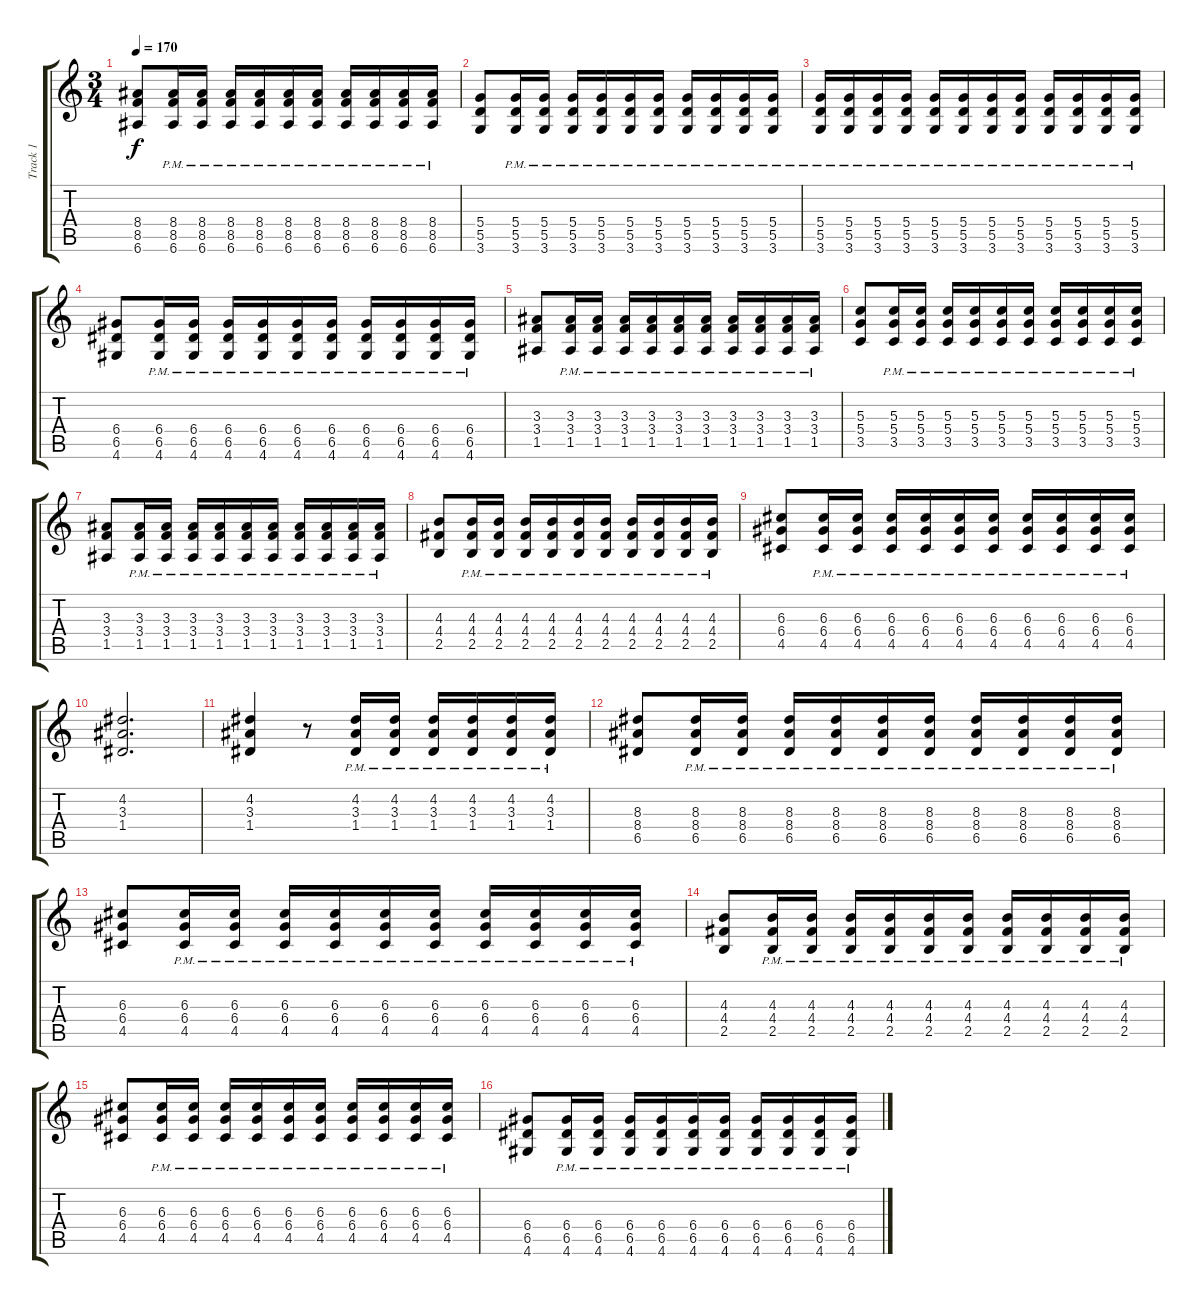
\track ("Track 1" "Track 1") {instrument overdrivenguitar}
\staff {score tabs}
\tuning (E4 B3 G3 D3 A2 E2) {hide}
\ts (3 4)
\tempo 170
\clef g2
\ks c
(8.4 8.5 6.6).8{dy f} (8.4{pm} 8.5{pm} 6.6{pm}).16 (8.4{pm} 8.5{pm} 6.6{pm}).16 (8.4{pm} 8.5{pm} 6.6{pm}).16 (8.4{pm} 8.5{pm} 6.6{pm}).16 (8.4{pm} 8.5{pm} 6.6{pm}).16 (8.4{pm} 8.5{pm} 6.6{pm}).16 (8.4{pm} 8.5{pm} 6.6{pm}).16 (8.4{pm} 8.5{pm} 6.6{pm}).16 (8.4{pm} 8.5{pm} 6.6{pm}).16 (8.4{pm} 8.5{pm} 6.6{pm}).16 |
(5.4 5.5 3.6).8 (5.4{pm} 5.5{pm} 3.6{pm}).16 (5.4{pm} 5.5{pm} 3.6{pm}).16 (5.4{pm} 5.5{pm} 3.6{pm}).16 (5.4{pm} 5.5{pm} 3.6{pm}).16 (5.4{pm} 5.5{pm} 3.6{pm}).16 (5.4{pm} 5.5{pm} 3.6{pm}).16 (5.4{pm} 5.5{pm} 3.6{pm}).16 (5.4{pm} 5.5{pm} 3.6{pm}).16 (5.4{pm} 5.5{pm} 3.6{pm}).16 (5.4{pm} 5.5{pm} 3.6{pm}).16 |
(5.4{pm} 5.5{pm} 3.6{pm}).16 (5.4{pm} 5.5{pm} 3.6{pm}).16 (5.4{pm} 5.5{pm} 3.6{pm}).16 (5.4{pm} 5.5{pm} 3.6{pm}).16 (5.4{pm} 5.5{pm} 3.6{pm}).16 (5.4{pm} 5.5{pm} 3.6{pm}).16 (5.4{pm} 5.5{pm} 3.6{pm}).16 (5.4{pm} 5.5{pm} 3.6{pm}).16 (5.4{pm} 5.5{pm} 3.6{pm}).16 (5.4{pm} 5.5{pm} 3.6{pm}).16 (5.4{pm} 5.5{pm} 3.6{pm}).16 (5.4{pm} 5.5{pm} 3.6{pm}).16 |
(6.4 6.5 4.6).8 (6.4{pm} 6.5{pm} 4.6{pm}).16 (6.4{pm} 6.5{pm} 4.6{pm}).16 (6.4{pm} 6.5{pm} 4.6{pm}).16 (6.4{pm} 6.5{pm} 4.6{pm}).16 (6.4{pm} 6.5{pm} 4.6{pm}).16 (6.4{pm} 6.5{pm} 4.6{pm}).16 (6.4{pm} 6.5{pm} 4.6{pm}).16 (6.4{pm} 6.5{pm} 4.6{pm}).16 (6.4{pm} 6.5{pm} 4.6{pm}).16 (6.4{pm} 6.5{pm} 4.6{pm}).16 |
(3.3 3.4 1.5).8 (3.3{pm} 3.4{pm} 1.5{pm}).16 (3.3{pm} 3.4{pm} 1.5{pm}).16 (3.3{pm} 3.4{pm} 1.5{pm}).16 (3.3{pm} 3.4{pm} 1.5{pm}).16 (3.3{pm} 3.4{pm} 1.5{pm}).16 (3.3{pm} 3.4{pm} 1.5{pm}).16 (3.3{pm} 3.4{pm} 1.5{pm}).16 (3.3{pm} 3.4{pm} 1.5{pm}).16 (3.3{pm} 3.4{pm} 1.5{pm}).16 (3.3{pm} 3.4{pm} 1.5{pm}).16 |
(5.3 5.4 3.5).8 (5.3{pm} 5.4{pm} 3.5{pm}).16 (5.3{pm} 5.4{pm} 3.5{pm}).16 (5.3{pm} 5.4{pm} 3.5{pm}).16 (5.3{pm} 5.4{pm} 3.5{pm}).16 (5.3{pm} 5.4{pm} 3.5{pm}).16 (5.3{pm} 5.4{pm} 3.5{pm}).16 (5.3{pm} 5.4{pm} 3.5{pm}).16 (5.3{pm} 5.4{pm} 3.5{pm}).16 (5.3{pm} 5.4{pm} 3.5{pm}).16 (5.3{pm} 5.4{pm} 3.5{pm}).16 |
(3.3 3.4 1.5).8 (3.3{pm} 3.4{pm} 1.5{pm}).16 (3.3{pm} 3.4{pm} 1.5{pm}).16 (3.3{pm} 3.4{pm} 1.5{pm}).16 (3.3{pm} 3.4{pm} 1.5{pm}).16 (3.3{pm} 3.4{pm} 1.5{pm}).16 (3.3{pm} 3.4{pm} 1.5{pm}).16 (3.3{pm} 3.4{pm} 1.5{pm}).16 (3.3{pm} 3.4{pm} 1.5{pm}).16 (3.3{pm} 3.4{pm} 1.5{pm}).16 (3.3{pm} 3.4{pm} 1.5{pm}).16 |
(4.3 4.4 2.5).8 (4.3{pm} 4.4{pm} 2.5{pm}).16 (4.3{pm} 4.4{pm} 2.5{pm}).16 (4.3{pm} 4.4{pm} 2.5{pm}).16 (4.3{pm} 4.4{pm} 2.5{pm}).16 (4.3{pm} 4.4{pm} 2.5{pm}).16 (4.3{pm} 4.4{pm} 2.5{pm}).16 (4.3{pm} 4.4{pm} 2.5{pm}).16 (4.3{pm} 4.4{pm} 2.5{pm}).16 (4.3{pm} 4.4{pm} 2.5{pm}).16 (4.3{pm} 4.4{pm} 2.5{pm}).16 |
(6.3 6.4 4.5).8 (6.3{pm} 6.4{pm} 4.5{pm}).16 (6.3{pm} 6.4{pm} 4.5{pm}).16 (6.3{pm} 6.4{pm} 4.5{pm}).16 (6.3{pm} 6.4{pm} 4.5{pm}).16 (6.3{pm} 6.4{pm} 4.5{pm}).16 (6.3{pm} 6.4{pm} 4.5{pm}).16 (6.3{pm} 6.4{pm} 4.5{pm}).16 (6.3{pm} 6.4{pm} 4.5{pm}).16 (6.3{pm} 6.4{pm} 4.5{pm}).16 (6.3{pm} 6.4{pm} 4.5{pm}).16 |
(4.2 3.3 1.4).2{d} |
(4.2 3.3 1.4).4 r.8 (4.2{pm} 3.3{pm} 1.4{pm}).16 (4.2{pm} 3.3{pm} 1.4{pm}).16 (4.2{pm} 3.3{pm} 1.4{pm}).16 (4.2{pm} 3.3{pm} 1.4{pm}).16 (4.2{pm} 3.3{pm} 1.4{pm}).16 (4.2{pm} 3.3{pm} 1.4{pm}).16 |
(8.3 8.4 6.5).8 (8.3{pm} 8.4{pm} 6.5{pm}).16 (8.3{pm} 8.4{pm} 6.5{pm}).16 (8.3{pm} 8.4{pm} 6.5{pm}).16 (8.3{pm} 8.4{pm} 6.5{pm}).16 (8.3{pm} 8.4{pm} 6.5{pm}).16 (8.3{pm} 8.4{pm} 6.5{pm}).16 (8.3{pm} 8.4{pm} 6.5{pm}).16 (8.3{pm} 8.4{pm} 6.5{pm}).16 (8.3{pm} 8.4{pm} 6.5{pm}).16 (8.3{pm} 8.4{pm} 6.5{pm}).16 |
(6.3 6.4 4.5).8 (6.3{pm} 6.4{pm} 4.5{pm}).16 (6.3{pm} 6.4{pm} 4.5{pm}).16 (6.3{pm} 6.4{pm} 4.5{pm}).16 (6.3{pm} 6.4{pm} 4.5{pm}).16 (6.3{pm} 6.4{pm} 4.5{pm}).16 (6.3{pm} 6.4{pm} 4.5{pm}).16 (6.3{pm} 6.4{pm} 4.5{pm}).16 (6.3{pm} 6.4{pm} 4.5{pm}).16 (6.3{pm} 6.4{pm} 4.5{pm}).16 (6.3{pm} 6.4{pm} 4.5{pm}).16 |
(4.3 4.4 2.5).8 (4.3{pm} 4.4{pm} 2.5{pm}).16 (4.3{pm} 4.4{pm} 2.5{pm}).16 (4.3{pm} 4.4{pm} 2.5{pm}).16 (4.3{pm} 4.4{pm} 2.5{pm}).16 (4.3{pm} 4.4{pm} 2.5{pm}).16 (4.3{pm} 4.4{pm} 2.5{pm}).16 (4.3{pm} 4.4{pm} 2.5{pm}).16 (4.3{pm} 4.4{pm} 2.5{pm}).16 (4.3{pm} 4.4{pm} 2.5{pm}).16 (4.3{pm} 4.4{pm} 2.5{pm}).16 |
(6.3 6.4 4.5).8 (6.3{pm} 6.4{pm} 4.5{pm}).16 (6.3{pm} 6.4{pm} 4.5{pm}).16 (6.3{pm} 6.4{pm} 4.5{pm}).16 (6.3{pm} 6.4{pm} 4.5{pm}).16 (6.3{pm} 6.4{pm} 4.5{pm}).16 (6.3{pm} 6.4{pm} 4.5{pm}).16 (6.3{pm} 6.4{pm} 4.5{pm}).16 (6.3{pm} 6.4{pm} 4.5{pm}).16 (6.3{pm} 6.4{pm} 4.5{pm}).16 (6.3{pm} 6.4{pm} 4.5{pm}).16 |
(6.4 6.5 4.6).8 (6.4{pm} 6.5{pm} 4.6{pm}).16 (6.4{pm} 6.5{pm} 4.6{pm}).16 (6.4{pm} 6.5{pm} 4.6{pm}).16 (6.4{pm} 6.5{pm} 4.6{pm}).16 (6.4{pm} 6.5{pm} 4.6{pm}).16 (6.4{pm} 6.5{pm} 4.6{pm}).16 (6.4{pm} 6.5{pm} 4.6{pm}).16 (6.4{pm} 6.5{pm} 4.6{pm}).16 (6.4{pm} 6.5{pm} 4.6{pm}).16 (6.4{pm} 6.5{pm} 4.6{pm}).16
